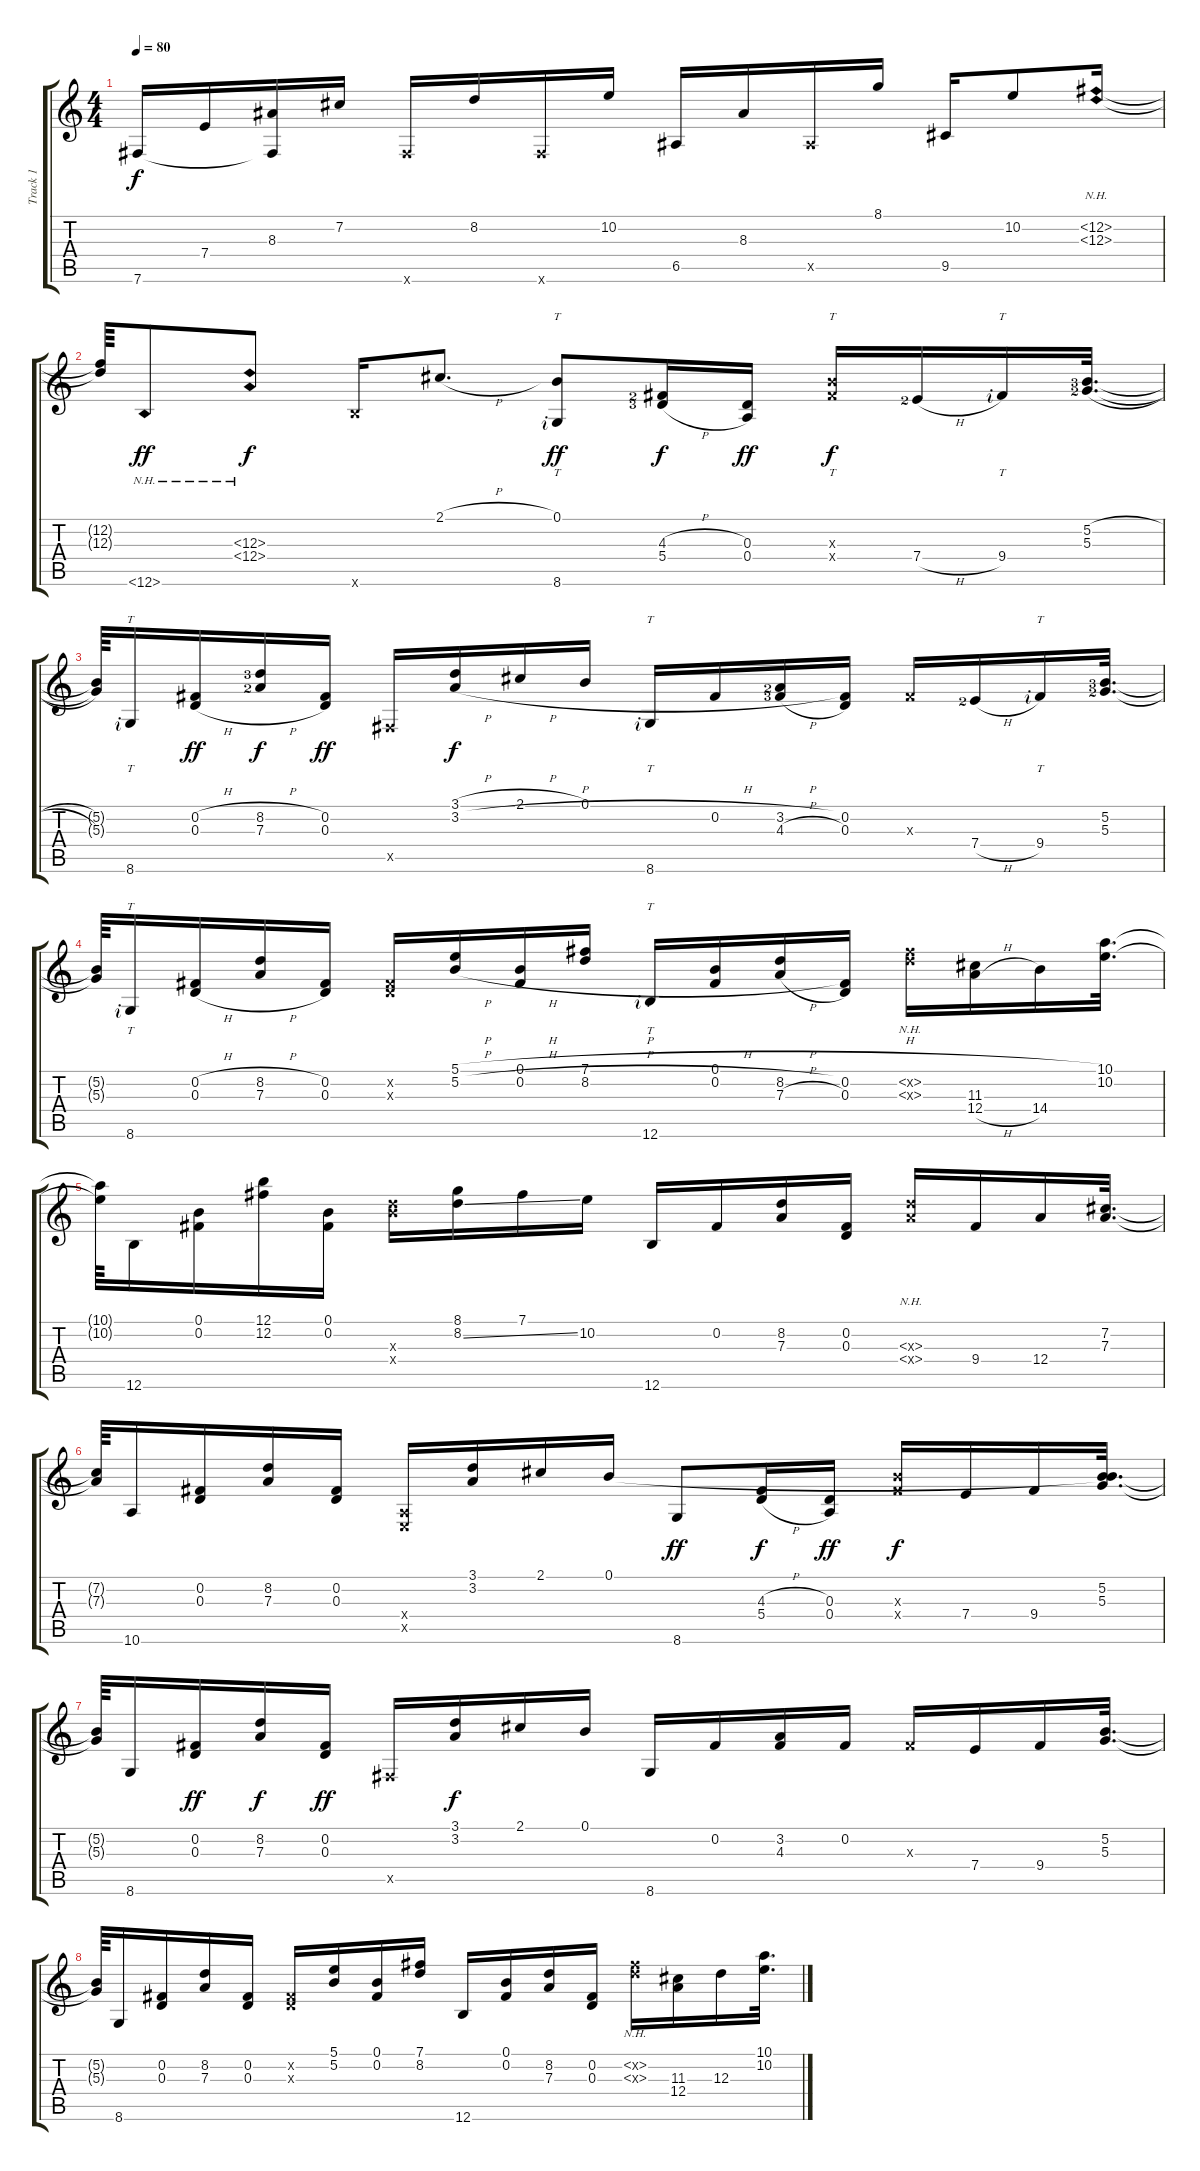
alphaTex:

\track ("Track 1" "Track 1") {instrument acousticguitarsteel}
\staff {score tabs}
\tuning (B3 Gb3 D3 A2 E2 B1) {hide}
\ts (4 4)
\tempo 80
\clef g2
\ks c
7.6.16{dy f} 7.4.16 (8.3 7.6{t}).16 7.2.16 7.6{x}.16 8.2.16 7.6{x}.16 10.2.16 6.5.16 8.3.16 6.5{x}.16 8.1.16 9.5.16 10.2.8 (12.2{nh} 12.3{nh}).16 |
(12.2{t} 12.3{t}).64 12.6{nh}.8{dy ff} (12.3{nh} 12.4{nh}).8{dy f} 12.6{x}.16 2.1{h}.8{d} (0.1 8.6{rf 2}).8{tt dy ff} (4.3{h lf 3} 5.4{h lf 4}).16{dy f} (0.3 0.4).16{dy ff} (9.3{x} 9.4{x}).16{tt dy f} 7.4{h lf 3}.16 9.4{rf 2}.16{tt} (5.2{h lf 4} 5.3{h lf 3}).32{d} |
(5.2{t} 5.3{t}).64 8.6{rf 2}.16{tt} (0.2{h} 0.3{h}).16{dy ff} (8.2{h lf 4} 7.3{h lf 3}).16{dy f} (0.2 0.3).16{dy ff} 2.5{x}.16 (3.1{h} 3.2{h}).16{dy f} 2.1{h}.16 0.1.16 8.6{rf 2}.16{tt} 0.2{h}.16 (3.2{h lf 3} 4.3{h lf 4}).16 (0.2 0.3).16 4.3{x}.16 7.4{h lf 3}.16 9.4{rf 2}.16{tt} (5.2{lf 4} 5.3{lf 3}).32{d} |
(5.2{t} 5.3{t}).64 8.6{rf 2}.16{tt} (0.2{h} 0.3{h}).16 (8.2{h} 7.3{h}).16 (0.2 0.3).16 (0.2{x} 0.3{x}).16 (5.1{h} 5.2{h}).16 (0.1{h} 0.2{h}).16 (7.1{h} 8.2{h}).16 12.6{rf 2}.16{tt} (0.1{h} 0.2{h}).16 (8.2{h} 7.3{h}).16 (0.2 0.3).16 (12.2{nh x} 12.3{nh x}).16 (11.3 12.4{h}).16 14.4.16 (10.1 10.2).32{d} |
(10.1{t} 10.2{t}).64 12.6.16 (0.1 0.2).16 (12.1 12.2).16 (0.1 0.2).16 (12.3{x} 14.4{x}).16 (8.1 8.2{ss}).16 7.1.16 10.2.16 12.6.16 0.2.16 (8.2 7.3).16 (0.2 0.3).16 (12.3{nh x} 12.4{nh x}).16 9.4.16 12.4.16 (7.2 7.3).32{d} |
(7.2{t} 7.3{t}).64 10.6.16 (0.2 0.3).16 (8.2 7.3).16 (0.2 0.3).16 (0.4{x} 0.5{x}).16 (3.1 3.2).16 2.1.16 0.1.16 8.6.8{dy ff} (4.3{h} 5.4{h}).16{dy f} (0.3 0.4).16{dy ff} (9.3{x} 9.4{x}).16{dy f} 7.4.16 9.4.16 (0.1{t} 5.2 5.3).32{d} |
(5.2{t} 5.3{t}).64 8.6.16 (0.2 0.3).16{dy ff} (8.2 7.3).16{dy f} (0.2 0.3).16{dy ff} 2.5{x}.16 (3.1 3.2).16{dy f} 2.1.16 0.1.16 8.6.16 0.2.16 (3.2 4.3).16 0.2.16 4.3{x}.16 7.4.16 9.4.16 (5.2 5.3).32{d} |
(5.2{t} 5.3{t}).64 8.6.16 (0.2 0.3).16 (8.2 7.3).16 (0.2 0.3).16 (0.2{x} 0.3{x}).16 (5.1 5.2).16 (0.1 0.2).16 (7.1 8.2).16 12.6.16 (0.1 0.2).16 (8.2 7.3).16 (0.2 0.3).16 (12.2{nh x} 12.3{nh x}).16 (11.3 12.4).16 12.3.16 (10.1 10.2).32{d}
